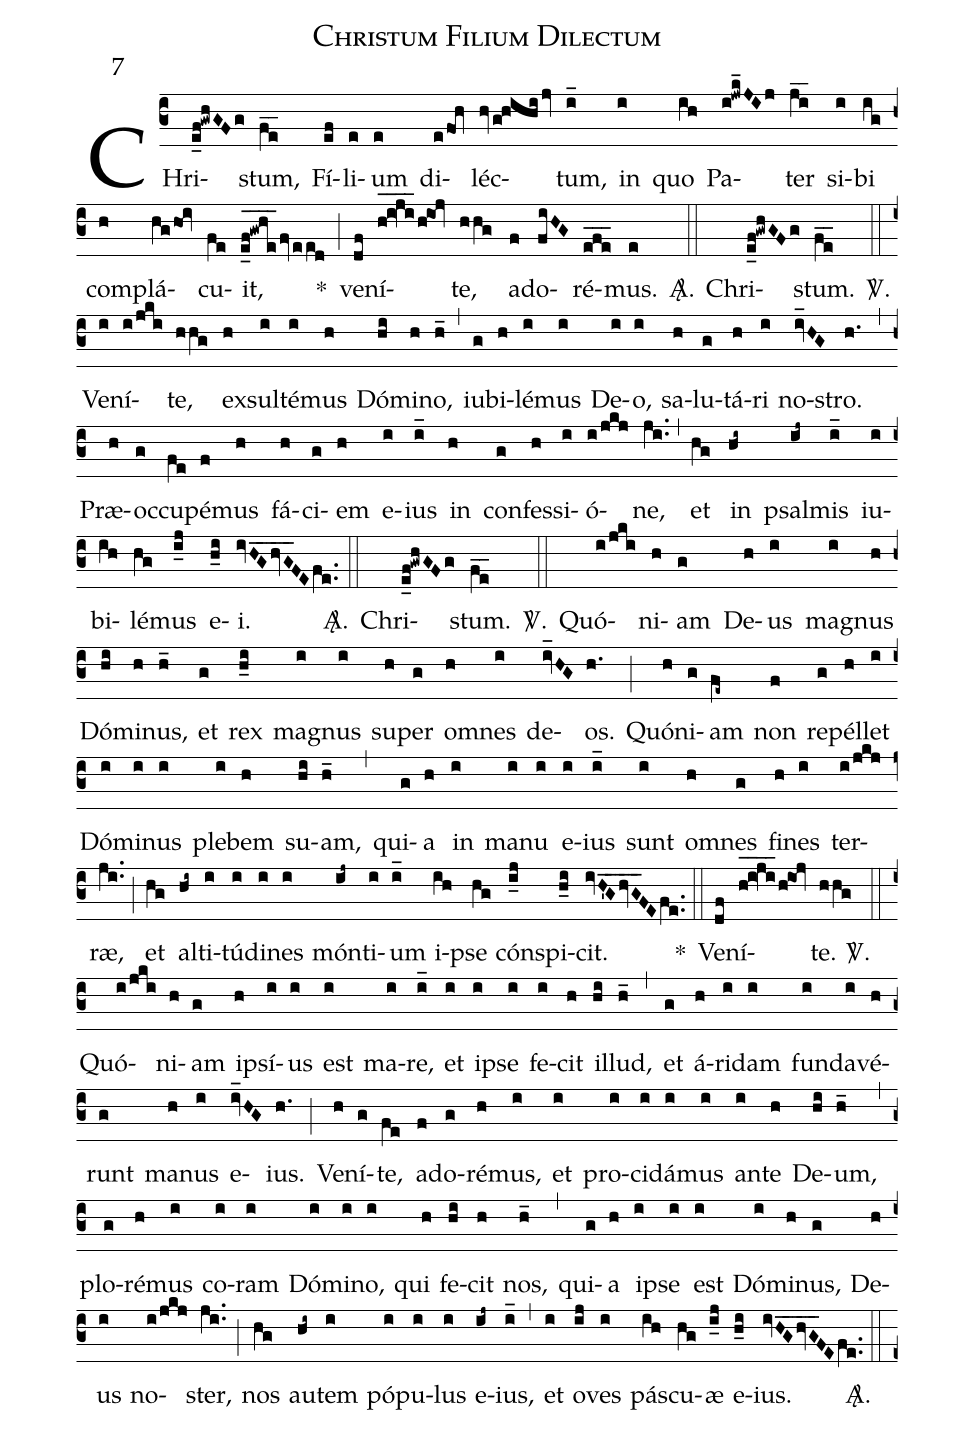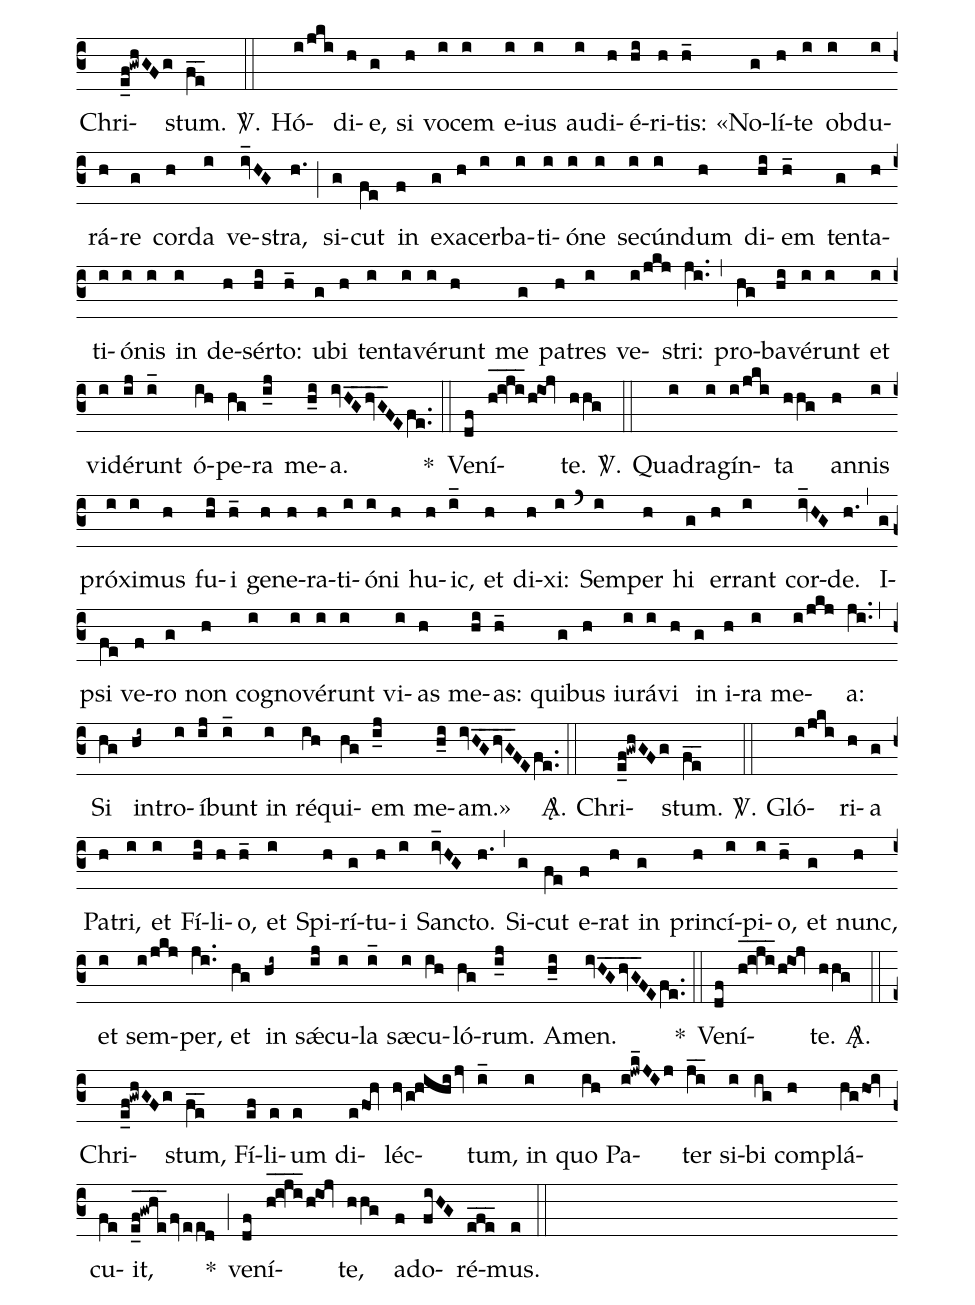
name: Christum Filium Dilectum;
mode: 7;
%%
(c3)
CHri(e_f!gwhGFg)stum,(fe__) Fí(ef)li(e)um(e) di(efoh)léc(hv/g!hihi/jv)tum,(i_) in(i) quo(ih) Pa(i!jwk_JIj)ter(ji__) si(i)bi(ig) com(h)plá(hg/hOi)cu(fe)it,(e_f_!gw_he__fveed) *(;)
ve(df)ní(h_!i_!ji__h!iOj)te,(hhg) a(f)do(fiHG)ré(efe___)mus.(e) <sp>A/</sp>.(::)

Chri(e_f!gwhGFg)stum.(fe__) <sp>V/</sp>.(::)

Ve(i)ní(i/jki)te,(hhg) ex(h)sul(i)té(i)mus(h) Dó(hi)mi(h)no,(h_) (,)
iu(g)bi(h)lé(i)mus(i) De(i)o,(i) sa(h)lu(g)tá(h)ri(i) no(iv_HG)stro.(h.) (,)
Præ(h)oc(g)cu(fe)pé(f)mus(h) fá(h)ci(g)em(h) e(i)ius(i_)
in(h) con(g)fes(h)si(i)ó(i/jkj)ne,(ji..) (,)
et(hg) in(hi~) psal(ij~)mis(i_)
iu(i)bi(ih)lé(hg)mus(i_j) e(h_i)i.(ivH_G_hv_G_FEfe..) <sp>A/</sp>.(::)

Chri(e_f!gwhGFg)stum.(fe__) <sp>V/</sp>.(::)

Quó(i/jki)ni(h)am(g) De(h)us(i) ma(i)gnus(h) Dó(hi)mi(h)nus,(h_)
et(g) rex(h_i) ma(i)gnus(i) su(h)per(g) om(h)nes(i) de(iv_HG)os.(h.) (;)
Quó(h)ni(g)am(fe~) non(f) re(g)pél(h)let(i) Dó(i)mi(i)nus(i) ple(i)bem(h) su(hi)am,(h_) (,)
qui(g)a(h) in(i) ma(i)nu(i) e(i)ius(i_)
sunt(i) om(h)nes(g) fi(h)nes(i) ter(i/jkj)ræ,(ji..) (;)
et(hg) al(hi~)ti(i)tú(i)di(i)nes(i) món(ij~)ti(i)um(i_)
i(ih)pse(hg) cón(i_j)spi(h_i)cit.(ivH_'G_hv_G_FEfe..) *(::)

Ve(df)ní(h_!i_!ji__h!iOj)te.(hhg) <sp>V/</sp>.(::)

Quó(i/jki)ni(h)am(g) i(h)psí(i)us(i) est(i) ma(i)re,(i_) et(i) i(i)pse(i) fe(i)cit(h) il(hi)lud,(h_) (,)
et(g) á(h)ri(i)dam(i) fun(i)da(i)vé(h)runt(g) ma(h)nus(i) e(iv_HG)ius.(h.) (;)
Ve(h)ní(g)te,(fe) a(f)do(g)ré(h)mus,(i) et(i) pro(i)ci(i)dá(i)mus(i) an(i)te(h) De(hi)um,(h_) (,)
plo(g)ré(h)mus(i) co(i)ram(i) Dó(i)mi(i)no,(i) qui(h) fe(hi)cit(h) nos,(h_) (,)
qui(g)a(h) i(i)pse(i) est(i) Dó(i)mi(h)nus,(g) De(h)us(i) no(i/jkj)ster,(ji..) (;)
nos(hg) au(hi~)tem(i) pó(i)pu(i)lus(i) e(ij~)ius,(i_) (,)
et(i) o(ij)ves(i) pá(ih)scu(hg)æ(i_j) e(h_i)ius.(ivH_G_hv_G_FEfe..) <sp>A/</sp>.(::)

Chri(e_f!gwhGFg)stum.(fe__) <sp>V/</sp>.(::)

Hó(i/jki)di(h)e,(g) si(h) vo(i)cem(i) e(i)ius(i) au(i)di(h)é(hi)ri(h)tis:(h_)
«No(g)lí(h)te(i) ob(i)du(i)rá(h)re(g) cor(h)da(i) ve(iv_HG)stra,(h.) (;)
si(g)cut(fe) in(f) e(g)xa(h)cer(i)ba(i)ti(i)ó(i)ne(i) se(i)cún(i)dum(h) di(hi)em(h_)
ten(g)ta(h)ti(i)ó(i)nis(i) in(i) de(h)sér(hi)to:(h_)
u(g)bi(h) ten(i)ta(i)vé(i)runt(h) me(g) pa(h)tres(i) ve(i/jkj)stri:(ji..) (,)
pro(hg)ba(hi)vé(i)runt(i) et(i) vi(i)dé(ij)runt(i_)
ó(ih)pe(hg)ra(i_j) me(h_i)a.(ivH_G_hv_G_FEfe..) *(::)

Ve(df)ní(h_!i_!ji__h!iOj)te.(hhg) <sp>V/</sp>.(::)

Qua(i)dra(i)gín(i/jki)ta(hhg) an(h)nis(i) pró(i)xi(i)mus(h) fu(hi)i(h_)
ge(h)ne(h)ra(h)ti(i)ó(i)ni(h) hu(h)ic,(i_) et(h) di(h)xi:(i) (`)
Sem(i)per(h) hi(g) er(h)rant(i) cor(iv_HG)de.(h.) (,)
I(g)psi(fe) ve(f)ro(g) non(h) co(i)gno(i)vé(i)runt(i) vi(i)as(h) me(hi)as:(h_)
qui(g)bus(h) iu(i)rá(i)vi(h) in(g) i(h)ra(i) me(i/jkj)a:(ji..) (,)
Si(hg) in(hi~)tro(i)í(ij)bunt(i_)
in(i) ré(ih)qui(hg)em(i_j) me(h_i)am.»(ivH_G_hv_G_FEfe..) <sp>A/</sp>.(::)

Chri(e_f!gwhGFg)stum.(fe__) <sp>V/</sp>.(::)

Gló(i/jki)ri(h)a(g) Pa(h)tri,(i) et(i) Fí(hi)li(h)o,(h_)
et(i) Spi(h)rí(g)tu(h)i(i) San(iv_HG)cto.(h.) (,)
Si(g)cut(fe) e(f)rat(h) in(g) prin(h)cí(i)pi(i)o,(h_)
et(g) nunc,(h) et(i) sem(i/jkj)per,(ji..)
et(hg) in(hi~)  sǽ(ij)cu(i)la(i_) sæ(i)cu(ih)ló(hg)rum.(i_j) A(h_i)men.(ivH_G_hv_G_FEfe..) *(::)

Ve(df)ní(h_!i_!ji__h!iOj)te.(hhg) <sp>A/</sp>.(::)

Chri(e_f!gwhGFg)stum,(fe__) Fí(ef)li(e)um(e) di(efoh)léc(hv/g!hihi/jv)tum,(i_) in(i) quo(ih) Pa(i!jwk_JIj)ter(ji__) si(i)bi(ig) com(h)plá(hg/hOi)cu(fe)it,(e_f_!gw_he__fveed) *(;)
ve(df)ní(h_!i_!ji__h!iOj)te,(hhg) a(f)do(fiHG)ré(efe___)mus.(e) (::)
